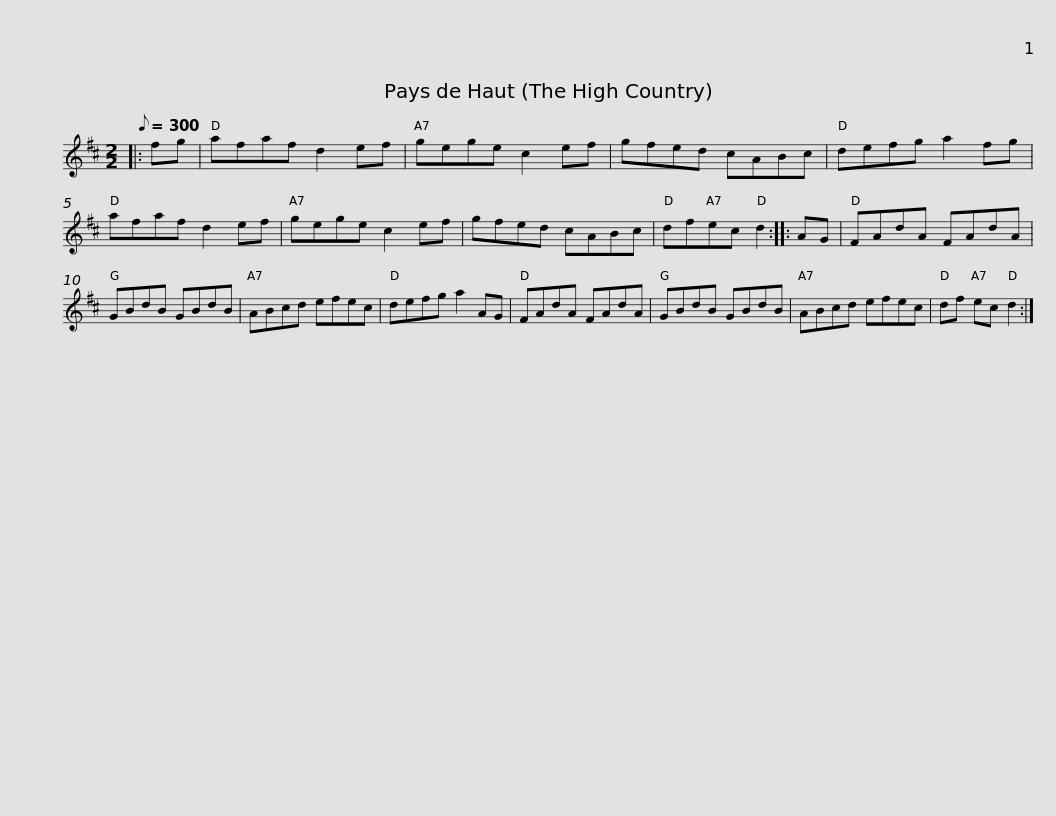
X:1
L:1/8
Q:1/8=300
M:2/2
I:linebreak $
K:D
V:1 treble
V:1
|: fg | afaf d2 ef | gege c2 ef | gfed cABc | defg a2 fg | %5
 afaf d2 ef |$ gege c2 ef | gfed cABc | dfec d2 :: AG | %10
 FAdA FAdA | GBdB GBdB |$ ABcd efec | defg a2 AG | FAdA FAdA | %15
 GBdB GBdB | ABcd efec | df ec d2 :| %18
